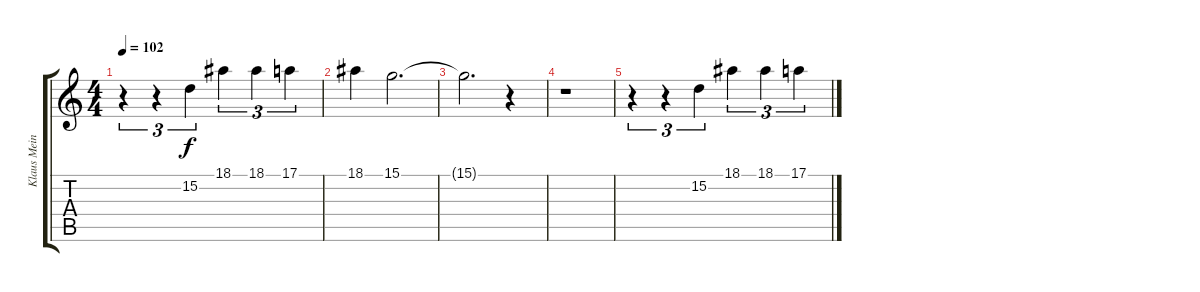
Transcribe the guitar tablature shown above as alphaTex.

\track ("Klaus Meine" "Klaus Mein") {instrument voiceoohs}
\staff {score tabs}
\tuning (E4 B3 G3 D3 A2 E2) {hide}
\ts (4 4)
\tempo 102
\clef g2
\ks c
r.4{tu (3 2) dy f} r.4{tu (3 2)} 15.2.4{tu (3 2)} 18.1.4{tu (3 2)} 18.1.4{tu (3 2)} 17.1.4{tu (3 2)} |
18.1.4{volume 4} 15.1.2{d} |
15.1{t}.2{d} r.4 |
r.1{volume 0} |
r.4{tu (3 2)} r.4{tu (3 2)} 15.2.4{tu (3 2)} 18.1.4{tu (3 2)} 18.1.4{tu (3 2)} 17.1.4{tu (3 2)}
